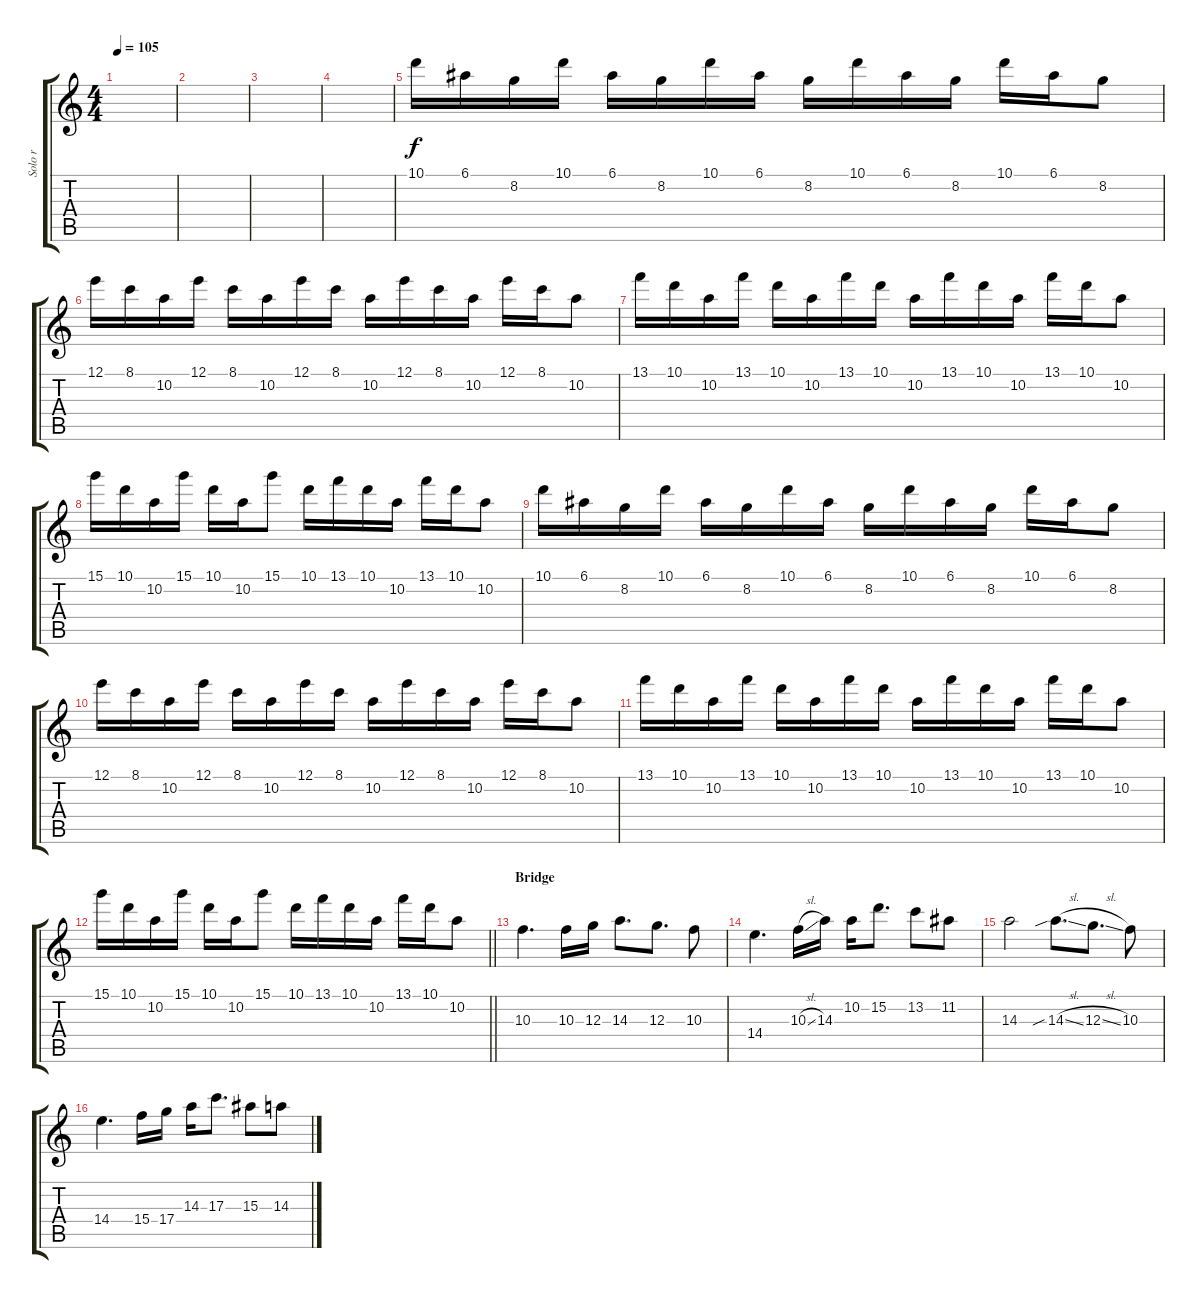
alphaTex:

\track ("Solo r" "Solo r") {instrument distortionguitar}
\staff {score tabs}
\tuning (E4 B3 G3 D3 A2 D2) {hide}
\ts (4 4)
\tempo 105
\clef g2
\ks c
|
|
|
|
10.1.16{dy f} 6.1.16 8.2.16 10.1.16 6.1.16 8.2.16 10.1.16 6.1.16 8.2.16 10.1.16 6.1.16 8.2.16 10.1.16 6.1.16 8.2.8 |
12.1.16 8.1.16 10.2.16 12.1.16 8.1.16 10.2.16 12.1.16 8.1.16 10.2.16 12.1.16 8.1.16 10.2.16 12.1.16 8.1.16 10.2.8 |
13.1.16 10.1.16 10.2.16 13.1.16 10.1.16 10.2.16 13.1.16 10.1.16 10.2.16 13.1.16 10.1.16 10.2.16 13.1.16 10.1.16 10.2.8 |
15.1.16 10.1.16 10.2.16 15.1.16 10.1.16 10.2.16 15.1.8 10.1.16 13.1.16 10.1.16 10.2.16 13.1.16 10.1.16 10.2.8 |
10.1.16 6.1.16 8.2.16 10.1.16 6.1.16 8.2.16 10.1.16 6.1.16 8.2.16 10.1.16 6.1.16 8.2.16 10.1.16 6.1.16 8.2.8 |
12.1.16 8.1.16 10.2.16 12.1.16 8.1.16 10.2.16 12.1.16 8.1.16 10.2.16 12.1.16 8.1.16 10.2.16 12.1.16 8.1.16 10.2.8 |
13.1.16 10.1.16 10.2.16 13.1.16 10.1.16 10.2.16 13.1.16 10.1.16 10.2.16 13.1.16 10.1.16 10.2.16 13.1.16 10.1.16 10.2.8 |
\barLineRight lightlight
15.1.16 10.1.16 10.2.16 15.1.16 10.1.16 10.2.16 15.1.8 10.1.16 13.1.16 10.1.16 10.2.16 13.1.16 10.1.16 10.2.8 |
\section ("" "Bridge")
10.3.4{d} 10.3.16 12.3.16 14.3.8{d} 12.3.8{d} 10.3.8 |
14.4.4{d} 10.3{sl}.16 14.3.16 10.2.16 15.2.8{d} 13.2.8 11.2.8 |
14.3.2 14.3{sib sl}.8{d} 12.3{sl}.8{d} 10.3.8 |
14.4.4{d} 15.4.16 17.4.16 14.3.16 17.3.8{d} 15.3.8 14.3.8
